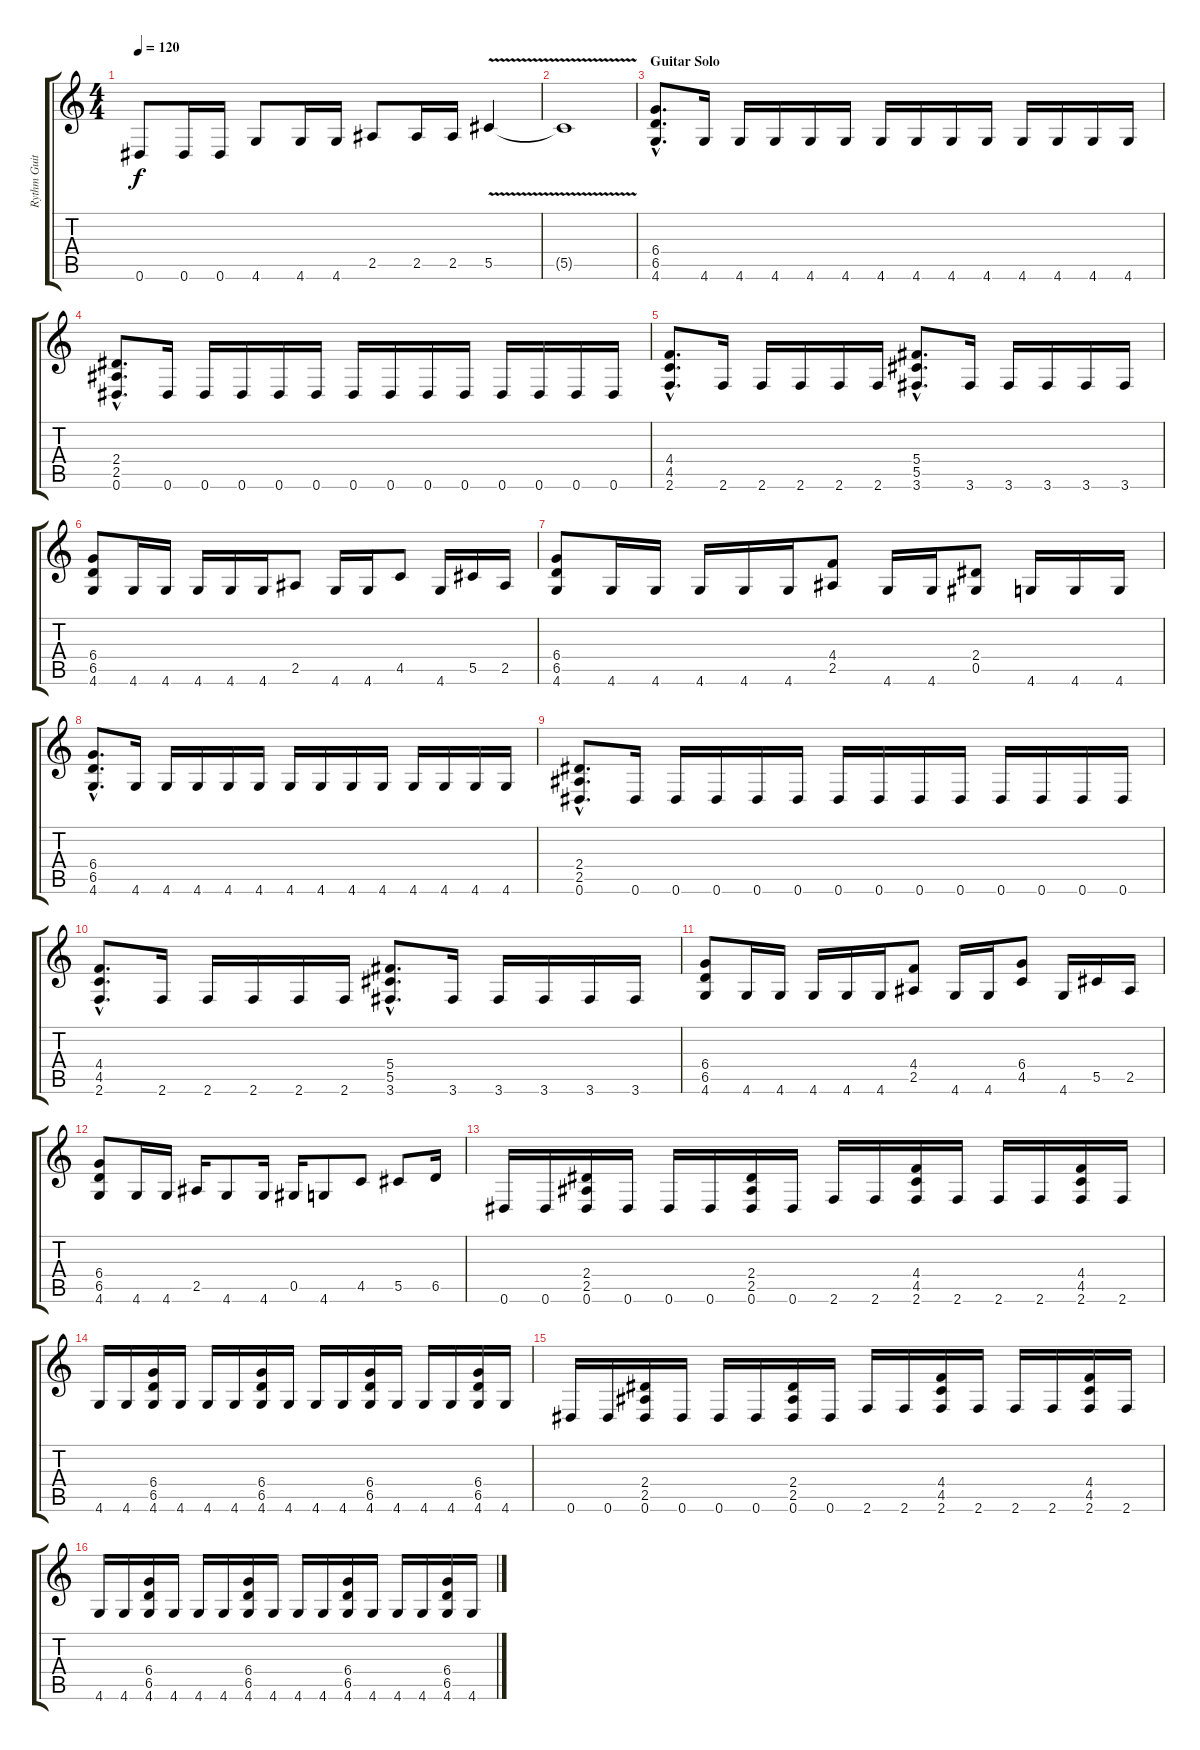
\track ("Rythm Guitar" "Rythm Guit") {instrument distortionguitar}
\staff {score tabs}
\tuning (Eb4 Bb3 Gb3 Db3 Ab2 Eb2) {hide}
\ts (4 4)
\tempo 120
\clef g2
\ks c
0.6.8{dy f} 0.6.16 0.6.16 4.6.8 4.6.16 4.6.16 2.5.8 2.5.16 2.5.16 5.5{v}.4 |
5.5{t}.1 |
\section ("" "Guitar Solo")
(6.4{hac} 6.5{hac} 4.6{hac}).8{d} 4.6.16 4.6.16 4.6.16 4.6.16 4.6.16 4.6.16 4.6.16 4.6.16 4.6.16 4.6.16 4.6.16 4.6.16 4.6.16 |
(2.4{hac} 2.5{hac} 0.6{hac}).8{d} 0.6.16 0.6.16 0.6.16 0.6.16 0.6.16 0.6.16 0.6.16 0.6.16 0.6.16 0.6.16 0.6.16 0.6.16 0.6.16 |
(4.4{hac} 4.5{hac} 2.6{hac}).8{d} 2.6.16 2.6.16 2.6.16 2.6.16 2.6.16 (5.4{hac} 5.5{hac} 3.6{hac}).8{d} 3.6.16 3.6.16 3.6.16 3.6.16 3.6.16 |
(6.4 6.5 4.6).8 4.6.16 4.6.16 4.6.16 4.6.16 4.6.16 2.5.8 4.6.16 4.6.16 4.5.8 4.6.16 5.5.16 2.5.16 |
(6.4 6.5 4.6).8 4.6.16 4.6.16 4.6.16 4.6.16 4.6.16 (4.4 2.5).8 4.6.16 4.6.16 (2.4 0.5).8 4.6.16 4.6.16 4.6.16 |
(6.4{hac} 6.5{hac} 4.6{hac}).8{d} 4.6.16 4.6.16 4.6.16 4.6.16 4.6.16 4.6.16 4.6.16 4.6.16 4.6.16 4.6.16 4.6.16 4.6.16 4.6.16 |
(2.4{hac} 2.5{hac} 0.6{hac}).8{d} 0.6.16 0.6.16 0.6.16 0.6.16 0.6.16 0.6.16 0.6.16 0.6.16 0.6.16 0.6.16 0.6.16 0.6.16 0.6.16 |
(4.4{hac} 4.5{hac} 2.6{hac}).8{d} 2.6.16 2.6.16 2.6.16 2.6.16 2.6.16 (5.4{hac} 5.5{hac} 3.6{hac}).8{d} 3.6.16 3.6.16 3.6.16 3.6.16 3.6.16 |
(6.4 6.5 4.6).8 4.6.16 4.6.16 4.6.16 4.6.16 4.6.16 (4.4 2.5).8 4.6.16 4.6.16 (6.4 4.5).8 4.6.16 5.5.16 2.5.16 |
(6.4 6.5 4.6).8 4.6.16 4.6.16 2.5.16 4.6.8 4.6.16 0.5.16 4.6.8 4.5.8 5.5.8 6.5.16 |
0.6.16 0.6.16 (2.4 2.5 0.6).16 0.6.16 0.6.16 0.6.16 (2.4 2.5 0.6).16 0.6.16 2.6.16 2.6.16 (4.4 4.5 2.6).16 2.6.16 2.6.16 2.6.16 (4.4 4.5 2.6).16 2.6.16 |
4.6.16 4.6.16 (6.4 6.5 4.6).16 4.6.16 4.6.16 4.6.16 (6.4 6.5 4.6).16 4.6.16 4.6.16 4.6.16 (6.4 6.5 4.6).16 4.6.16 4.6.16 4.6.16 (6.4 6.5 4.6).16 4.6.16 |
0.6.16 0.6.16 (2.4 2.5 0.6).16 0.6.16 0.6.16 0.6.16 (2.4 2.5 0.6).16 0.6.16 2.6.16 2.6.16 (4.4 4.5 2.6).16 2.6.16 2.6.16 2.6.16 (4.4 4.5 2.6).16 2.6.16 |
4.6.16 4.6.16 (6.4 6.5 4.6).16 4.6.16 4.6.16 4.6.16 (6.4 6.5 4.6).16 4.6.16 4.6.16 4.6.16 (6.4 6.5 4.6).16 4.6.16 4.6.16 4.6.16 (6.4 6.5 4.6).16 4.6.16
